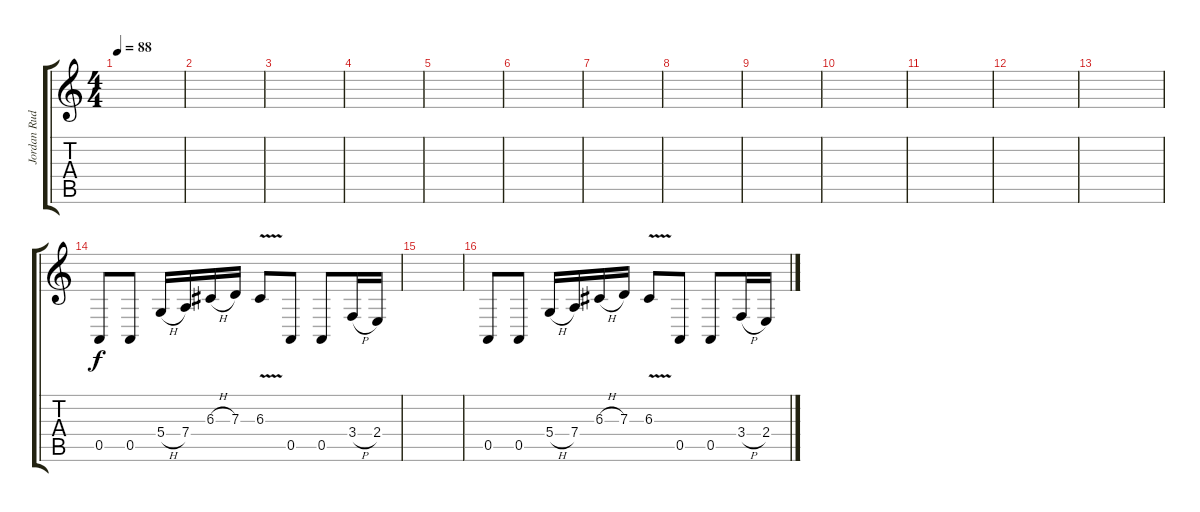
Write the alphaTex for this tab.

\track ("Jordan Rudess" "Jordan Rud") {instrument sitar}
\staff {score tabs}
\tuning (E4 B3 G3 D3 A2 E2) {hide}
\ts (4 4)
\tempo 88
\clef g2
\ks c
|
|
|
|
|
|
|
|
|
|
|
|
|
0.5.8{volume 10} 0.5.8 5.4{h}.16 7.4.16 6.3{h}.16 7.3.16 6.3{v}.8 0.5.8 0.5.8 3.4{h}.16 2.4.16 |
|
0.5.8{volume 10} 0.5.8 5.4{h}.16 7.4.16 6.3{h}.16 7.3.16 6.3{v}.8 0.5.8 0.5.8 3.4{h}.16 2.4.16
